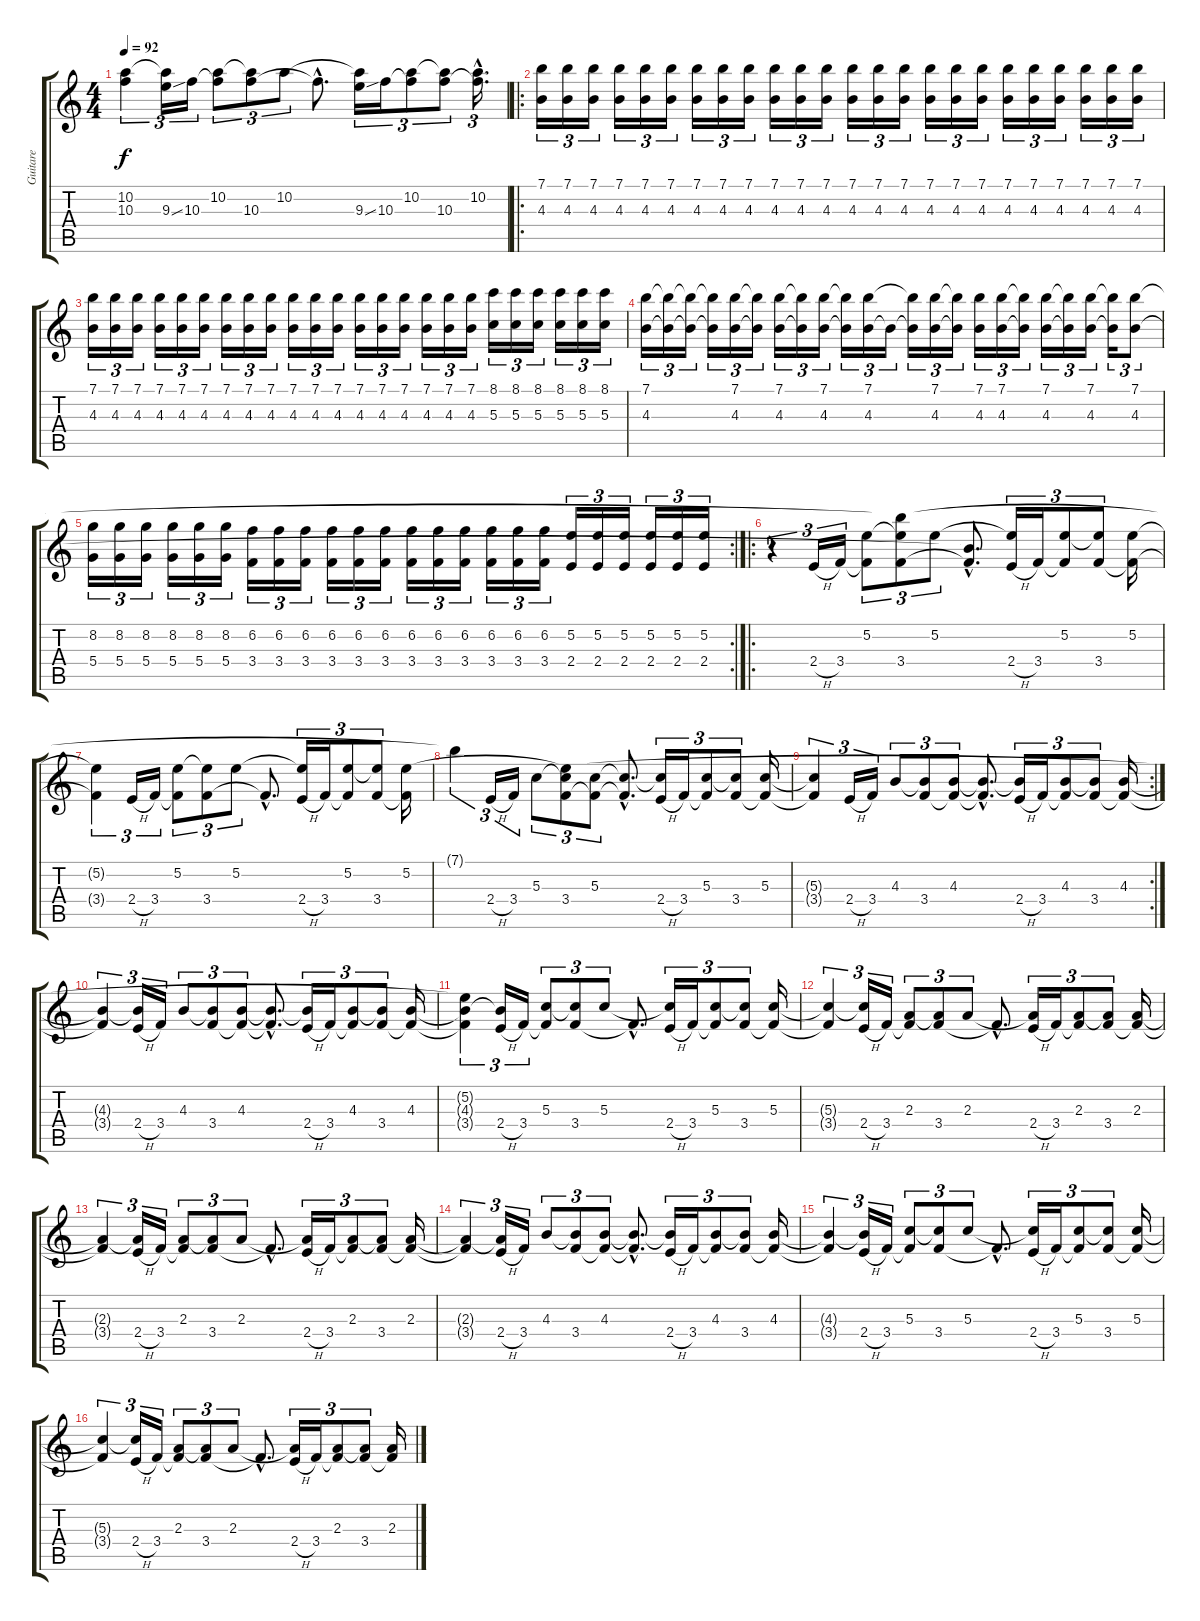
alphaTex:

\track ("Guitare" "Guitare") {instrument distortionguitar}
\staff {score tabs}
\tuning (E4 B3 G3 D3 A2 D2) {hide}
\ts (4 4)
\tempo 92
\clef g2
\ks c
(10.2{t} 10.3{t}).4{tu (3 2) dy f instrument electricguitarjazz} (10.2{t} 9.3{ss}).16{tu (3 2)} 10.3.16{tu (3 2)} (10.2 10.3{t}).8{tu (3 2)} (10.2{t} 10.3).8{tu (3 2)} 10.2.8{tu (3 2)} 10.3{hac t}.8{d} (10.2{t} 9.3{ss}).16{tu (3 2)} 10.3.16{tu (3 2)} (10.2 10.3{t}).8{tu (3 2)} (10.2{t} 10.3).8{tu (3 2)} (10.2{hac} 10.3{hac t}).16{d tu (3 2)} |
\ro
(7.1 4.3).16{tu (3 2) instrument distortionguitar} (7.1 4.3).16{tu (3 2)} (7.1 4.3).16{tu (3 2)} (7.1 4.3).16{tu (3 2)} (7.1 4.3).16{tu (3 2)} (7.1 4.3).16{tu (3 2)} (7.1 4.3).16{tu (3 2)} (7.1 4.3).16{tu (3 2)} (7.1 4.3).16{tu (3 2)} (7.1 4.3).16{tu (3 2)} (7.1 4.3).16{tu (3 2)} (7.1 4.3).16{tu (3 2)} (7.1 4.3).16{tu (3 2)} (7.1 4.3).16{tu (3 2)} (7.1 4.3).16{tu (3 2)} (7.1 4.3).16{tu (3 2)} (7.1 4.3).16{tu (3 2)} (7.1 4.3).16{tu (3 2)} (7.1 4.3).16{tu (3 2)} (7.1 4.3).16{tu (3 2)} (7.1 4.3).16{tu (3 2)} (7.1 4.3).16{tu (3 2)} (7.1 4.3).16{tu (3 2)} (7.1 4.3).16{tu (3 2)} |
(7.1 4.3).16{tu (3 2) instrument distortionguitar} (7.1 4.3).16{tu (3 2)} (7.1 4.3).16{tu (3 2)} (7.1 4.3).16{tu (3 2)} (7.1 4.3).16{tu (3 2)} (7.1 4.3).16{tu (3 2)} (7.1 4.3).16{tu (3 2)} (7.1 4.3).16{tu (3 2)} (7.1 4.3).16{tu (3 2)} (7.1 4.3).16{tu (3 2)} (7.1 4.3).16{tu (3 2)} (7.1 4.3).16{tu (3 2)} (7.1 4.3).16{tu (3 2)} (7.1 4.3).16{tu (3 2)} (7.1 4.3).16{tu (3 2)} (7.1 4.3).16{tu (3 2)} (7.1 4.3).16{tu (3 2)} (7.1 4.3).16{tu (3 2)} (8.1 5.3).16{tu (3 2)} (8.1 5.3).16{tu (3 2)} (8.1 5.3).16{tu (3 2)} (8.1 5.3).16{tu (3 2)} (8.1 5.3).16{tu (3 2)} (8.1 5.3).16{tu (3 2)} |
(7.1 4.3).16{tu (3 2) instrument distortionguitar} (7.1{t} 4.3{t}).16{tu (3 2)} (7.1{t} 4.3{t}).16{tu (3 2)} (7.1{t} 4.3{t}).16{tu (3 2)} (7.1 4.3).16{tu (3 2)} (7.1{t} 4.3{t}).16{tu (3 2)} (7.1 4.3).16{tu (3 2)} (7.1{t} 4.3{t}).16{tu (3 2)} (7.1 4.3).16{tu (3 2)} (7.1{t} 4.3{t}).16{tu (3 2)} (7.1 4.3).16{tu (3 2)} 4.3{t}.16{tu (3 2)} (7.1{t} 4.3{t}).16{tu (3 2)} (7.1 4.3).16{tu (3 2)} (7.1{t} 4.3{t}).16{tu (3 2)} (7.1 4.3).16{tu (3 2)} (7.1 4.3).16{tu (3 2)} (7.1{t} 4.3{t}).16{tu (3 2)} (7.1 4.3).16{tu (3 2)} (7.1{t} 4.3{t}).16{tu (3 2)} (7.1 4.3).16{tu (3 2)} (7.1{t} 4.3{t}).16{tu (3 2)} (7.1 4.3).8{tu (3 2)} |
\rc 2
(8.2 5.4).16{tu (3 2)} (8.2 5.4).16{tu (3 2)} (8.2 5.4).16{tu (3 2)} (8.2 5.4).16{tu (3 2)} (8.2 5.4).16{tu (3 2)} (8.2 5.4).16{tu (3 2)} (6.2 3.4).16{tu (3 2)} (6.2 3.4).16{tu (3 2)} (6.2 3.4).16{tu (3 2)} (6.2 3.4).16{tu (3 2)} (6.2 3.4).16{tu (3 2)} (6.2 3.4).16{tu (3 2)} (6.2 3.4).16{tu (3 2)} (6.2 3.4).16{tu (3 2)} (6.2 3.4).16{tu (3 2)} (6.2 3.4).16{tu (3 2)} (6.2 3.4).16{tu (3 2)} (6.2 3.4).16{tu (3 2)} (5.2 2.4).16{tu (3 2)} (5.2 2.4).16{tu (3 2)} (5.2 2.4).16{tu (3 2)} (5.2 2.4).16{tu (3 2)} (5.2 2.4).16{tu (3 2)} (5.2 2.4).16{tu (3 2)} |
\ro
r.4{tu (3 2) volume 12 instrument electricguitarjazz} 2.4{h}.16{tu (3 2)} 3.4.16{tu (3 2)} (5.2 3.4{t}).8{tu (3 2)} (7.1{t} 5.2{t} 3.4).8{tu (3 2)} 5.2.8{tu (3 2)} (4.3{hac t} 3.4{hac t}).8{d} (5.2{t} 2.4{h}).16{tu (3 2)} 3.4.16{tu (3 2)} (5.2 3.4{t}).8{tu (3 2)} (5.2{t} 3.4).8{tu (3 2)} (5.2 3.4{t}).16 |
(5.2{t} 3.4{t}).4{tu (3 2) volume 12 instrument electricguitarjazz} 2.4{h}.16{tu (3 2)} 3.4.16{tu (3 2)} (5.2 3.4{t}).8{tu (3 2)} (5.2{t} 3.4).8{tu (3 2)} 5.2.8{tu (3 2)} 3.4{hac t}.8{d} (5.2{t} 2.4{h}).16{tu (3 2)} 3.4.16{tu (3 2)} (5.2 3.4{t}).8{tu (3 2)} (5.2{t} 3.4).8{tu (3 2)} (5.2 3.4{t}).16 |
7.1{t}.4{tu (3 2) instrument electricguitarjazz} 2.4{h}.16{tu (3 2)} 3.4.16{tu (3 2)} 5.3.8{tu (3 2)} (5.2{t} 5.3{t} 3.4).8{tu (3 2)} (5.3 3.4{t}).8{tu (3 2)} (5.3{hac t} 3.4{hac t}).8{d} (5.3{t} 2.4{h}).16{tu (3 2)} 3.4.16{tu (3 2)} (5.3 3.4{t}).8{tu (3 2)} (5.3{t} 3.4).8{tu (3 2)} (5.3 3.4{t}).16 |
\rc 2
(5.3{t} 3.4{t}).4{tu (3 2) instrument electricguitarjazz} 2.4{h}.16{tu (3 2)} 3.4.16{tu (3 2)} 4.3.8{tu (3 2)} (4.3{t} 3.4).8{tu (3 2)} (4.3 3.4{t}).8{tu (3 2)} (4.3{hac t} 3.4{hac t}).8{d} (4.3{t} 2.4{h}).16{tu (3 2)} 3.4.16{tu (3 2)} (4.3 3.4{t}).8{tu (3 2)} (4.3{t} 3.4).8{tu (3 2)} (4.3 3.4{t}).16 |
(4.3{t} 3.4{t}).4{tu (3 2) instrument electricguitarjazz} (4.3{t} 2.4{h}).16{tu (3 2)} 3.4.16{tu (3 2)} 4.3.8{tu (3 2)} (4.3{t} 3.4).8{tu (3 2)} (4.3 3.4{t}).8{tu (3 2)} (4.3{hac t} 3.4{hac t}).8{d} (4.3{t} 2.4{h}).16{tu (3 2)} 3.4.16{tu (3 2)} (4.3 3.4{t}).8{tu (3 2)} (4.3{t} 3.4).8{tu (3 2)} (4.3 3.4{t}).16 |
(5.2{t} 4.3{t} 3.4{t}).4{tu (3 2) volume 12 instrument electricguitarjazz} (4.3{t} 2.4{h}).16{tu (3 2)} 3.4.16{tu (3 2)} (5.3 3.4{t}).8{tu (3 2)} (5.3{t} 3.4).8{tu (3 2)} 5.3.8{tu (3 2)} 3.4{hac t}.8{d} (5.3{t} 2.4{h}).16{tu (3 2)} 3.4.16{tu (3 2)} (5.3 3.4{t}).8{tu (3 2)} (5.3{t} 3.4).8{tu (3 2)} (5.3 3.4{t}).16 |
(5.3{t} 3.4{t}).4{tu (3 2) volume 12 instrument electricguitarjazz} (5.3{t} 2.4{h}).16{tu (3 2)} 3.4.16{tu (3 2)} (2.3 3.4{t}).8{tu (3 2)} (2.3{t} 3.4).8{tu (3 2)} 2.3.8{tu (3 2)} 3.4{hac t}.8{d} (2.3{t} 2.4{h}).16{tu (3 2)} 3.4.16{tu (3 2)} (2.3 3.4{t}).8{tu (3 2)} (2.3{t} 3.4).8{tu (3 2)} (2.3 3.4{t}).16 |
(2.3{t} 3.4{t}).4{tu (3 2) volume 12 instrument electricguitarjazz} (2.3{t} 2.4{h}).16{tu (3 2)} 3.4.16{tu (3 2)} (2.3 3.4{t}).8{tu (3 2)} (2.3{t} 3.4).8{tu (3 2)} 2.3.8{tu (3 2)} 3.4{hac t}.8{d} (2.3{t} 2.4{h}).16{tu (3 2)} 3.4.16{tu (3 2)} (2.3 3.4{t}).8{tu (3 2)} (2.3{t} 3.4).8{tu (3 2)} (2.3 3.4{t}).16 |
(2.3{t} 3.4{t}).4{tu (3 2) instrument electricguitarjazz} (2.3{t} 2.4{h}).16{tu (3 2)} 3.4.16{tu (3 2)} 4.3.8{tu (3 2)} (4.3{t} 3.4).8{tu (3 2)} (4.3 3.4{t}).8{tu (3 2)} (4.3{hac t} 3.4{hac t}).8{d} (4.3{t} 2.4{h}).16{tu (3 2)} 3.4.16{tu (3 2)} (4.3 3.4{t}).8{tu (3 2)} (4.3{t} 3.4).8{tu (3 2)} (4.3 3.4{t}).16 |
(4.3{t} 3.4{t}).4{tu (3 2) volume 12 instrument electricguitarjazz} (4.3{t} 2.4{h}).16{tu (3 2)} 3.4.16{tu (3 2)} (5.3 3.4{t}).8{tu (3 2)} (5.3{t} 3.4).8{tu (3 2)} 5.3.8{tu (3 2)} 3.4{hac t}.8{d} (5.3{t} 2.4{h}).16{tu (3 2)} 3.4.16{tu (3 2)} (5.3 3.4{t}).8{tu (3 2)} (5.3{t} 3.4).8{tu (3 2)} (5.3 3.4{t}).16 |
(5.3{t} 3.4{t}).4{tu (3 2) volume 12 instrument electricguitarjazz} (5.3{t} 2.4{h}).16{tu (3 2)} 3.4.16{tu (3 2)} (2.3 3.4{t}).8{tu (3 2)} (2.3{t} 3.4).8{tu (3 2)} 2.3.8{tu (3 2)} 3.4{hac t}.8{d} (2.3{t} 2.4{h}).16{tu (3 2)} 3.4.16{tu (3 2)} (2.3 3.4{t}).8{tu (3 2)} (2.3{t} 3.4).8{tu (3 2)} (2.3 3.4{t}).16
